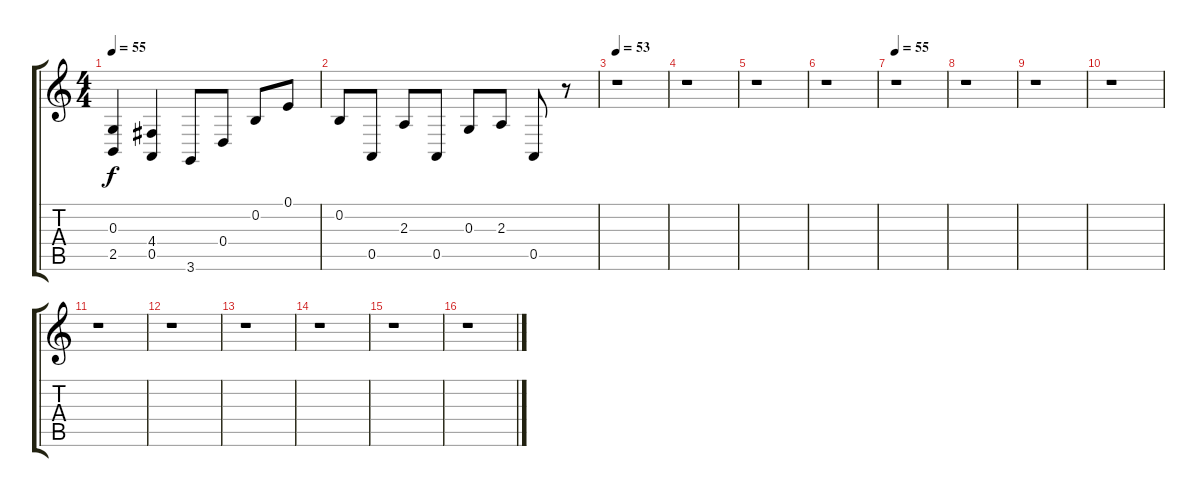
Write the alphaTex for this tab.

\track "" {instrument orchestralharp}
\staff {score tabs}
\tuning (E4 B3 G3 D3 A2 E2) {hide}
\ts (4 4)
\tempo 55
\clef g2
\ks c
(0.3 2.5).4{dy f} (4.4 0.5).4 3.6.8 0.4.8 0.2.8 0.1.8 |
0.2.8 0.5.8 2.3.8 0.5.8 0.3.8 2.3.8 0.5.8 r.8 |
\tempo 53
r.1 |
r.1 |
r.1 |
r.1 |
\tempo 55
r.1 |
r.1 |
r.1 |
r.1 |
r.1 |
r.1 |
r.1 |
r.1 |
r.1 |
r.1
